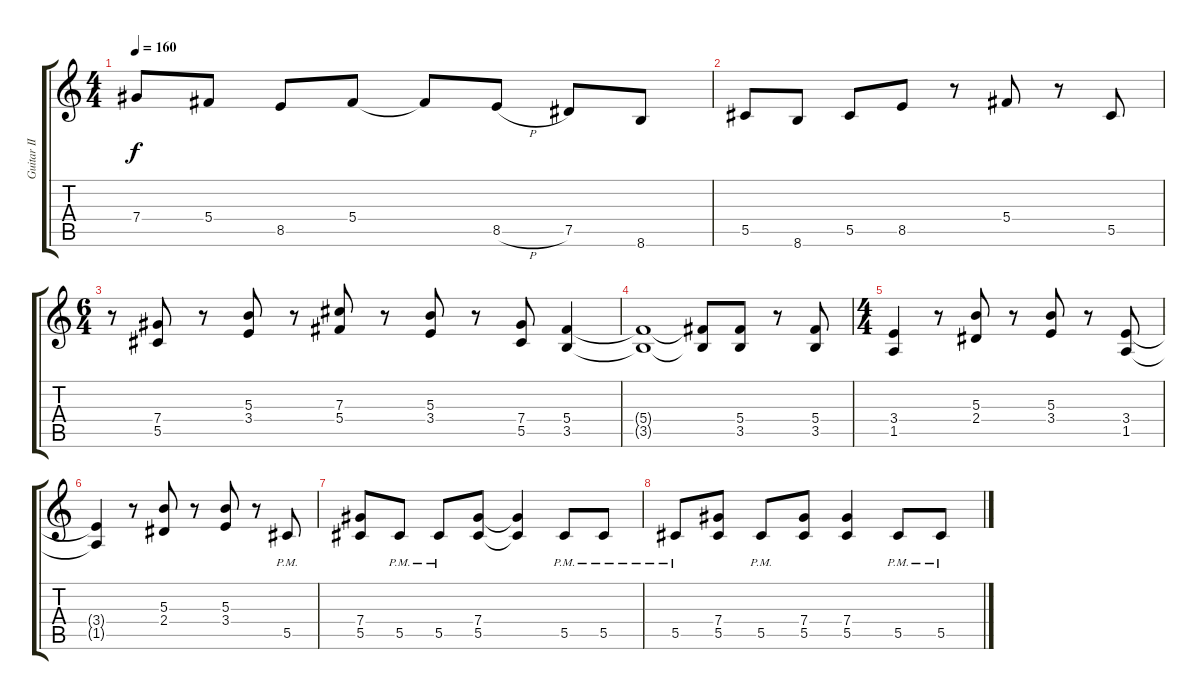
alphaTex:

\track ("Guitar II" "Guitar II") {instrument distortionguitar}
\staff {score tabs}
\tuning (Eb4 Bb3 Gb3 Db3 Ab2 Eb2) {hide}
\ts (4 4)
\tempo 160
\clef g2
\ks c
7.4{t}.8{dy f} 5.4.8 8.5.8 5.4.8 5.4{t}.8 8.5{h}.8 7.5.8 8.6.8 |
5.5.8 8.6.8 5.5.8 8.5.8 r.8 5.4.8 r.8 5.5.8 |
\ts (6 4)
r.8 (7.4 5.5).8 r.8 (5.3 3.4).8 r.8 (7.3 5.4).8 r.8 (5.3 3.4).8 r.8 (7.4 5.5).8 (5.4 3.5).4 |
(5.4{t} 3.5{t}).1 (5.4{t} 3.5{t}).8 (5.4 3.5).8 r.8 (5.4 3.5).8 |
\ts (4 4)
(3.4 1.5).4 r.8 (5.3 2.4).8 r.8 (5.3 3.4).8 r.8 (3.4 1.5).8 |
(3.4{t} 1.5{t}).4 r.8 (5.3 2.4).8 r.8 (5.3 3.4).8 r.8 5.5{pm}.8 |
(7.4 5.5).8 5.5{pm}.8 5.5{pm}.8 (7.4 5.5).8 (7.4{t} 5.5{t}).4 5.5{pm}.8 5.5{pm}.8 |
5.5{pm}.8 (7.4 5.5).8 5.5{pm}.8 (7.4 5.5).8 (7.4 5.5).4 5.5{pm}.8 5.5{pm}.8
